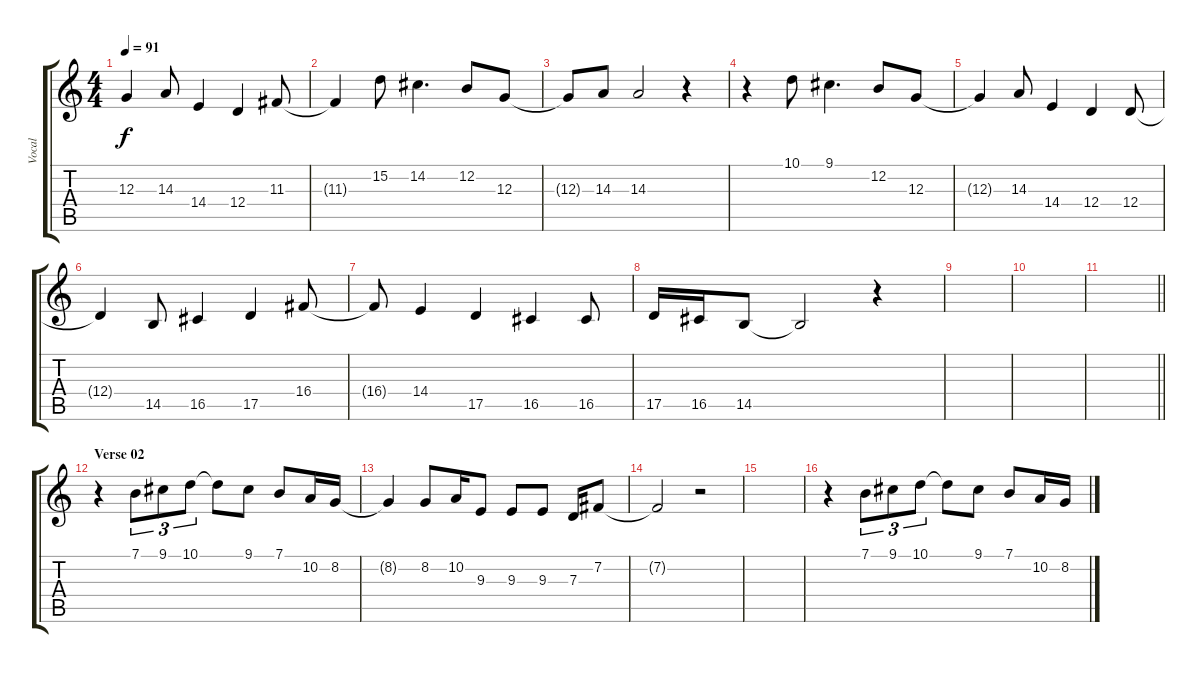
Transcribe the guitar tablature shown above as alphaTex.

\track ("Vocal" "Vocal") {instrument flute}
\staff {score tabs}
\tuning (E4 B3 G3 D3 A2 E2) {hide}
\ts (4 4)
\tempo 91
\clef g2
\ks c
12.3{t}.4{dy f} 14.3.8 14.4.4 12.4.4 11.3.8 |
11.3{t}.4 15.2.8 14.2.4{d} 12.2.8 12.3.8 |
12.3{t}.8 14.3.8 14.3.2 r.4 |
r.4 10.1.8 9.1.4{d} 12.2.8 12.3.8 |
12.3{t}.4 14.3.8 14.4.4 12.4.4 12.4.8 |
12.4{t}.4 14.5.8 16.5.4 17.5.4 16.4.8 |
16.4{t}.8 14.4.4 17.5.4 16.5.4 16.5.8 |
17.5.16 16.5.16 14.5.8 14.5{t}.2 r.4 |
|
|
\barLineRight lightlight
|
\section ("" "Verse 02")
r.4 7.1.8{tu (3 2)} 9.1.8{tu (3 2)} 10.1.8{tu (3 2)} 10.1{t}.8 9.1.8 7.1.8 10.2.16 8.2.16 |
8.2{t}.4 8.2.8 10.2.16 9.3.8 9.3.8 9.3.8 7.3.16 7.2.8 |
7.2{t}.2 r.2 |
|
r.4 7.1.8{tu (3 2)} 9.1.8{tu (3 2)} 10.1.8{tu (3 2)} 10.1{t}.8 9.1.8 7.1.8 10.2.16 8.2.16
